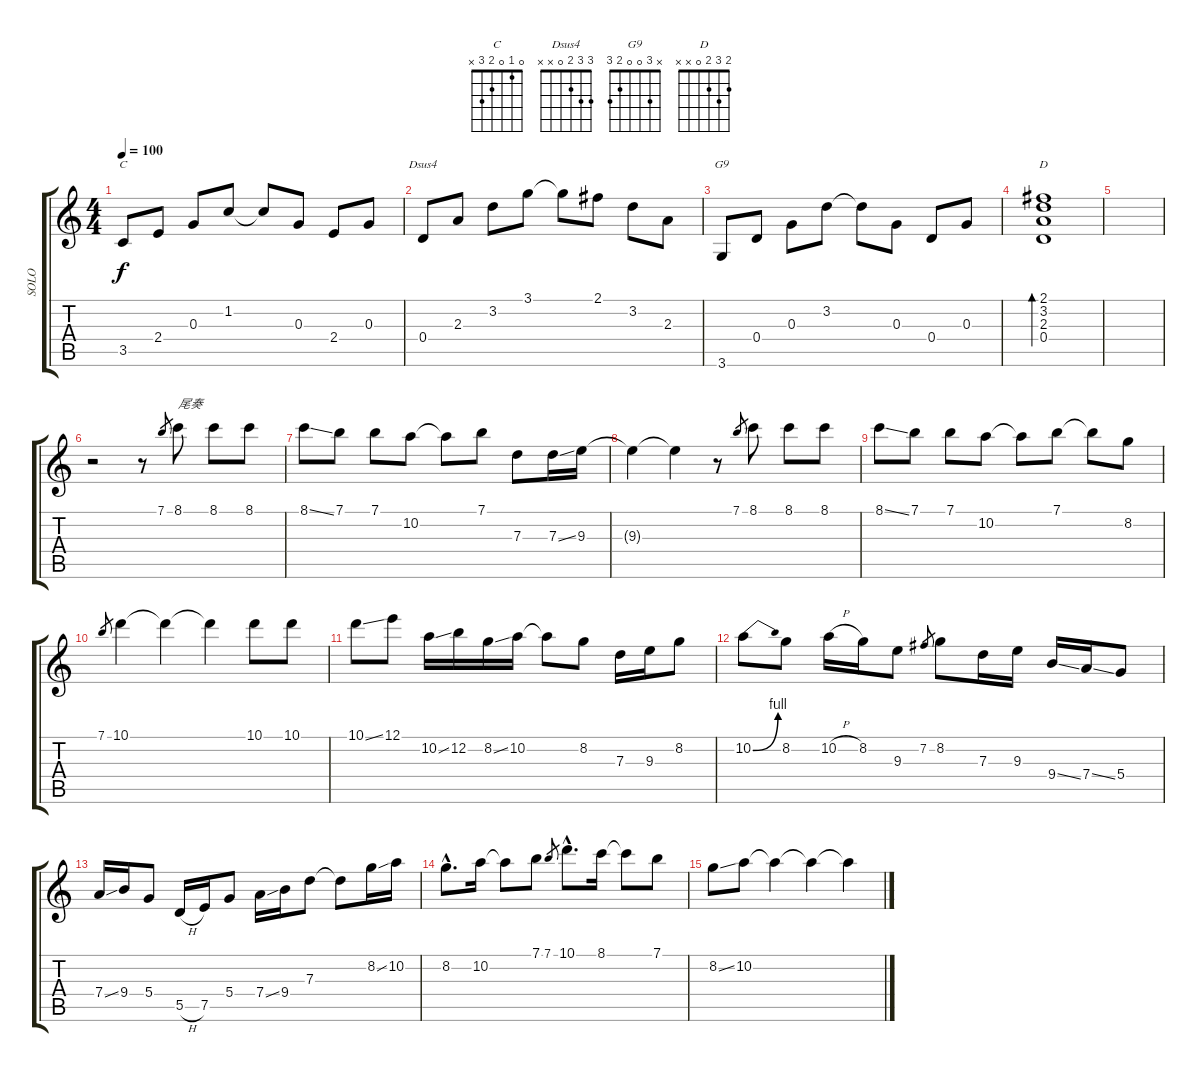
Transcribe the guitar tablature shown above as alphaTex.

\track ("SOLO" "SOLO") {instrument acousticguitarnylon}
\staff {score tabs}
\tuning (E4 B3 G3 D3 A2 E2) {hide}
\chord ("C" 0 1 0 2 3 x)
\chord ("Dsus4" 3 3 2 0 x x)
\chord ("G9" x 3 0 0 2 3)
\chord ("D" 2 3 2 0 x x)
\ts (4 4)
\tempo 100
\clef g2
\ks c
3.5.8{ch "C" dy f} 2.4.8 0.3.8 1.2.8 1.2{t}.8 0.3.8 2.4.8 0.3.8 |
0.4.8{ch "Dsus4"} 2.3.8 3.2.8 3.1.8 3.1{t}.8 2.1.8 3.2.8 2.3.8 |
3.6.8{ch "G9"} 0.4.8 0.3.8 3.2.8 3.2{t}.8 0.3.8 0.4.8 0.3.8 |
(2.1 3.2 2.3 0.4).1{bd 240 ch "D"} |
|
r.2 r.8 7.1.8{gr} 8.1.8{txt "尾奏"} 8.1.8 8.1.8 |
8.1{ss}.8 7.1.8 7.1.8 10.2.8 10.2{t}.8 7.1.8 7.3.8 7.3{ss}.16 9.3.16 |
9.3{t}.4 9.3{t}.4 r.8 7.1.8{gr} 8.1.8 8.1.8 8.1.8 |
8.1{ss}.8 7.1.8 7.1.8 10.2.8 10.2{t}.8 7.1.8 7.1{t}.8 8.2.8 |
7.1.8{gr} 10.1.4 10.1{t}.4 10.1{t}.4 10.1.8 10.1.8 |
10.1{ss}.8 12.1.8 10.2{ss}.16 12.2.16 8.2{ss}.16 10.2.16 10.2{t}.8 8.2.8 7.3.16 9.3.16 8.2.8 |
10.2{be (bend 0 0 60 4)}.8 8.2.8 10.2{h}.16 8.2.16 9.3.8 7.2.8{gr} 8.2.8 7.3.16 9.3.16 9.4{ss}.16 7.4{ss}.16 5.4.8 |
7.4{ss}.16 9.4.16 5.4.8 5.5{h}.16 7.5.16 5.4.8 7.4{ss}.16 9.4.16 7.3.8 7.3{t}.8 8.2{ss}.16 10.2.16 |
8.2{hac}.8{d} 10.2.16 10.2{t}.8 7.1.8 7.1.8{gr} 10.1{hac}.8{d} 8.1.16 8.1{t}.8 7.1.8 |
8.2{ss}.8 10.2.8 10.2{t}.4 10.2{t}.4 10.2{t}.4
